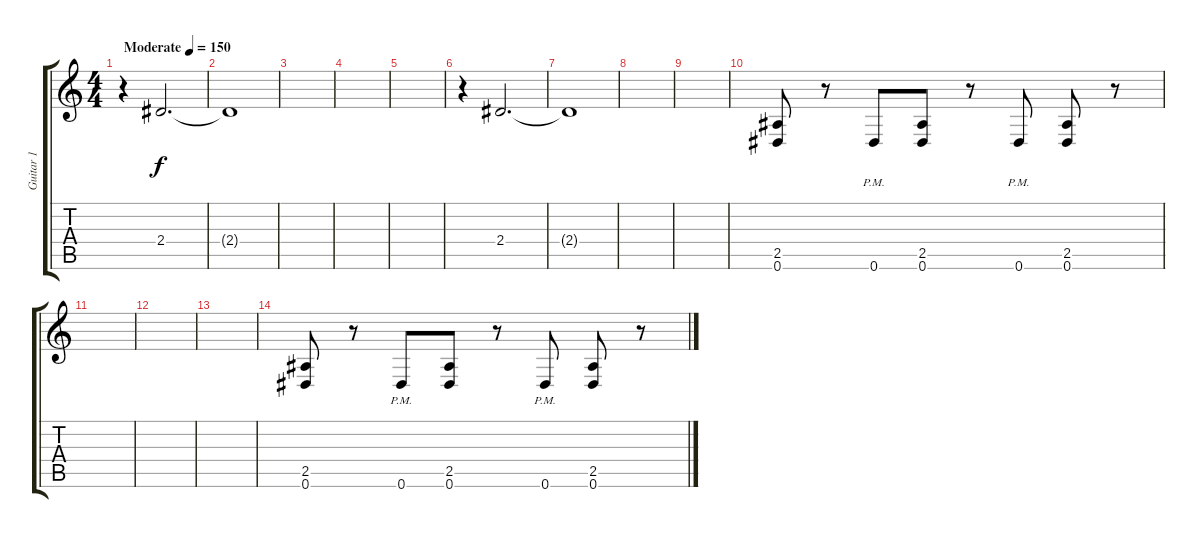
\track ("Guitar 1" "Guitar 1") {instrument distortionguitar}
\staff {score tabs}
\tuning (Eb4 Bb3 Gb3 Db3 Ab2 Eb2) {hide}
\ts (4 4)
\tempo (150 "Moderate")
\clef g2
\ks c
r.4{dy f volume 2 instrument distortionguitar} 2.4.2{d volume 8} |
2.4{t}.1{volume 0} |
|
|
|
r.4{volume 2} 2.4.2{d volume 8} |
2.4{t}.1{volume 0} |
|
|
(2.5 0.6).8{volume 11} r.8 0.6{pm}.8 (2.5 0.6).8 r.8 0.6{pm}.8 (2.5 0.6).8 r.8 |
|
|
|
(2.5 0.6).8 r.8 0.6{pm}.8 (2.5 0.6).8 r.8 0.6{pm}.8 (2.5 0.6).8 r.8
